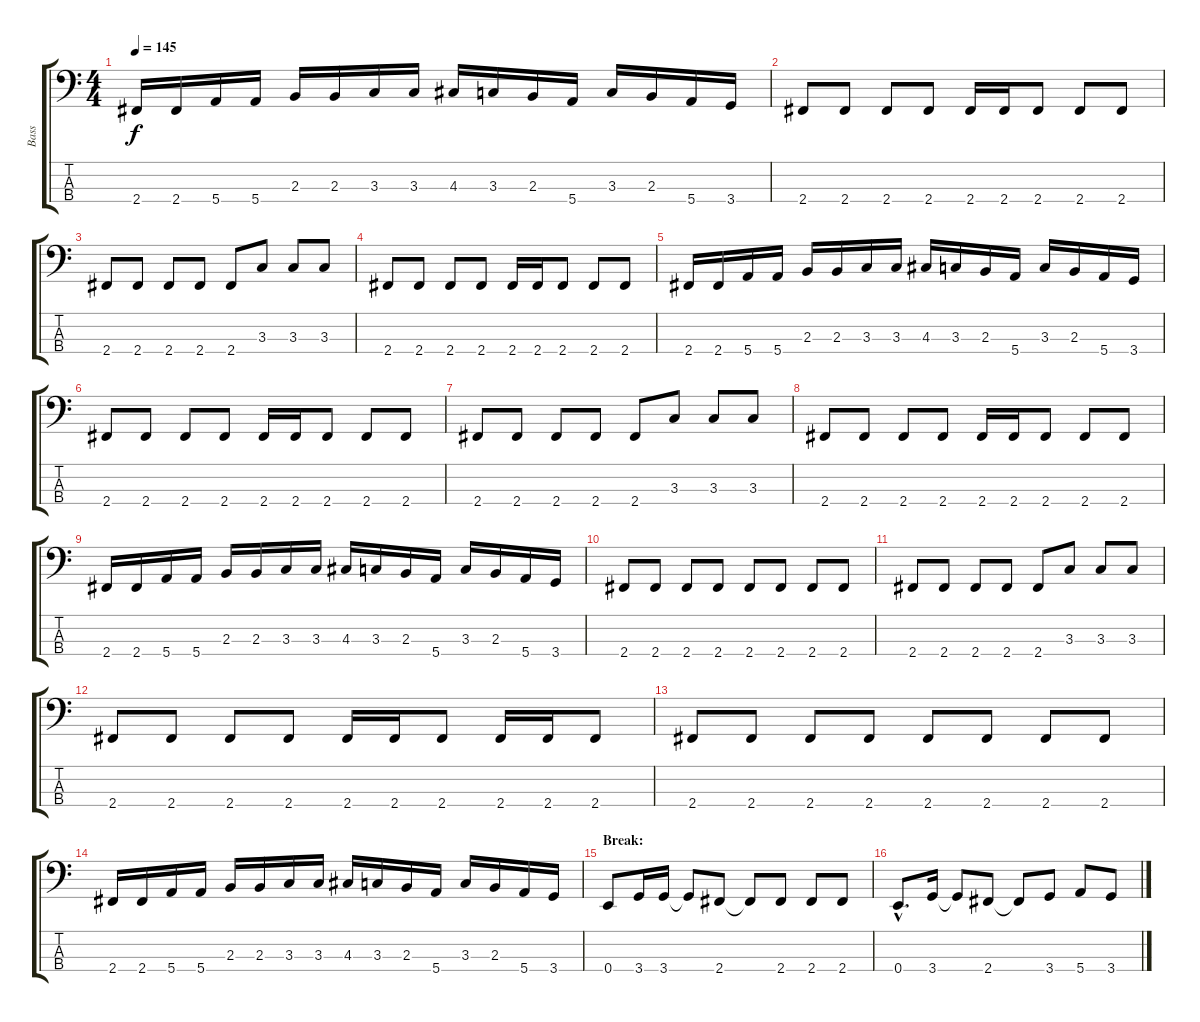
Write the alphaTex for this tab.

\track ("Bass" "Bass") {instrument electricbasspick}
\staff {score tabs}
\tuning (G2 D2 A1 E1) {hide}
\ts (4 4)
\tempo 145
\clef f4
\ks c
2.4.16{dy f} 2.4.16 5.4.16 5.4.16 2.3.16 2.3.16 3.3.16 3.3.16 4.3.16 3.3.16 2.3.16 5.4.16 3.3.16 2.3.16 5.4.16 3.4.16 |
2.4.8 2.4.8 2.4.8 2.4.8 2.4.16 2.4.16 2.4.8 2.4.8 2.4.8 |
2.4.8 2.4.8 2.4.8 2.4.8 2.4.8 3.3.8 3.3.8 3.3.8 |
2.4.8 2.4.8 2.4.8 2.4.8 2.4.16 2.4.16 2.4.8 2.4.8 2.4.8 |
2.4.16 2.4.16 5.4.16 5.4.16 2.3.16 2.3.16 3.3.16 3.3.16 4.3.16 3.3.16 2.3.16 5.4.16 3.3.16 2.3.16 5.4.16 3.4.16 |
2.4.8 2.4.8 2.4.8 2.4.8 2.4.16 2.4.16 2.4.8 2.4.8 2.4.8 |
2.4.8 2.4.8 2.4.8 2.4.8 2.4.8 3.3.8 3.3.8 3.3.8 |
2.4.8 2.4.8 2.4.8 2.4.8 2.4.16 2.4.16 2.4.8 2.4.8 2.4.8 |
2.4.16 2.4.16 5.4.16 5.4.16 2.3.16 2.3.16 3.3.16 3.3.16 4.3.16 3.3.16 2.3.16 5.4.16 3.3.16 2.3.16 5.4.16 3.4.16 |
2.4.8 2.4.8 2.4.8 2.4.8 2.4.8 2.4.8 2.4.8 2.4.8 |
2.4.8 2.4.8 2.4.8 2.4.8 2.4.8 3.3.8 3.3.8 3.3.8 |
2.4.8 2.4.8 2.4.8 2.4.8 2.4.16 2.4.16 2.4.8 2.4.16 2.4.16 2.4.8 |
2.4.8 2.4.8 2.4.8 2.4.8 2.4.8 2.4.8 2.4.8 2.4.8 |
2.4.16 2.4.16 5.4.16 5.4.16 2.3.16 2.3.16 3.3.16 3.3.16 4.3.16 3.3.16 2.3.16 5.4.16 3.3.16 2.3.16 5.4.16 3.4.16 |
\section ("" "Break:")
0.4.8 3.4.16 3.4.16 3.4{t}.8 2.4.8 2.4{t}.8 2.4.8 2.4.8 2.4.8 |
0.4{hac}.8{d} 3.4.16 3.4{t}.8 2.4.8 2.4{t}.8 3.4.8 5.4.8 3.4.8
